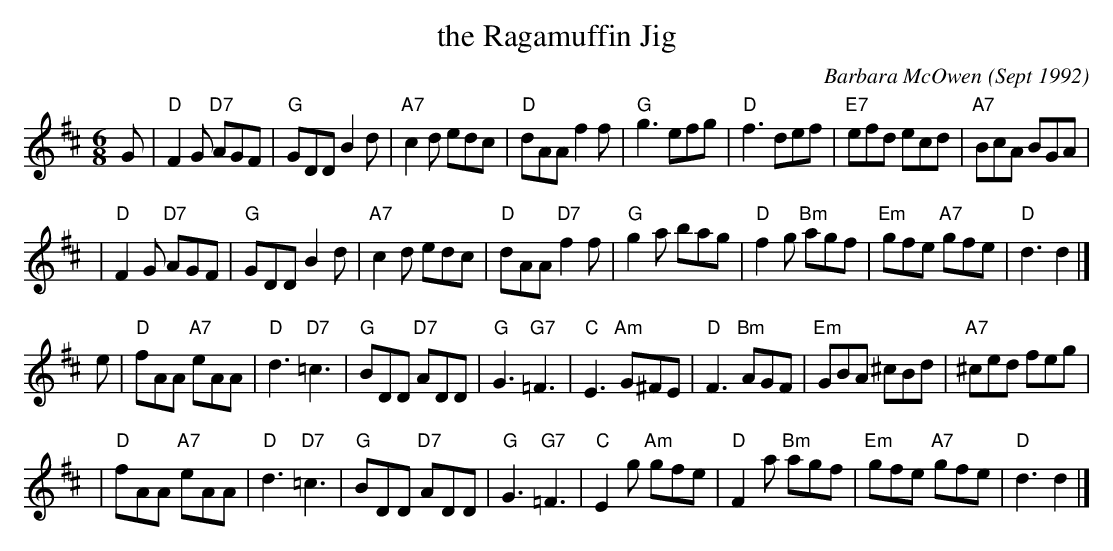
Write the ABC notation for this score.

X:1
T: the Ragamuffin Jig
C: Barbara McOwen (Sept 1992)
M: 6/8
L: 1/8
K: D
G \
| "D"F2G "D7"AGF | "G"GDD     B2d | "A7"c2d     edc | "D"dAA     f2f \
| "G"g3      efg | "D"f3      def | "E7"efd     ecd |"A7"BcA     BGA |
| "D"F2G "D7"AGF | "G"GDD     B2d | "A7"c2d     edc | "D"dAA "D7"f2f \
| "G"g2a     bag | "D"f2g "Bm"agf | "Em"gfe "A7"gfe | "D"d3      d2 |]
e \
| "D"fAA "A7"eAA  | "D"d3  "D7"=c3 | "G"BDD "D7"ADD | "G"G3 "G7"=F3  \
| "C"E3  "Am"G^FE | "D"F3  "Bm"AGF |"Em"GBA    ^cBd |"A7"^ced    feg |
| "D"fAA "A7"eAA  | "D"d3  "D7"=c3 | "G"BDD "D7"ADD | "G"G3 "G7"=F3  \
| "C"E2g "Am"gfe  | "D"F2a "Bm"agf |"Em"gfe "A7"gfe | "D"d3      d2 |]
